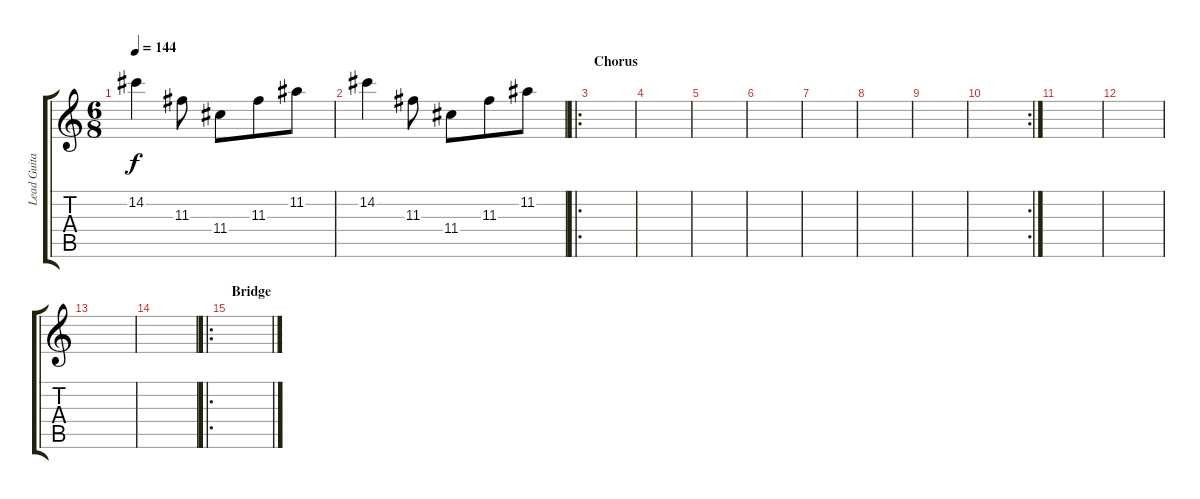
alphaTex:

\track ("Lead Guitar Clean" "Lead Guita") {instrument acousticguitarnylon}
\staff {score tabs}
\tuning (E4 B3 G3 D3 A2 E2) {hide}
\ts (6 8)
\tempo 144
\clef g2
\ks c
14.2.4{dy f} 11.3.8 11.4.8 11.3.8 11.2.8 |
14.2.4 11.3.8 11.4.8 11.3.8 11.2.8 |
\ro
\section ("" "Chorus")
|
|
|
|
|
|
|
\rc 2
|
|
|
|
|
\ro
\section ("" "Bridge")
